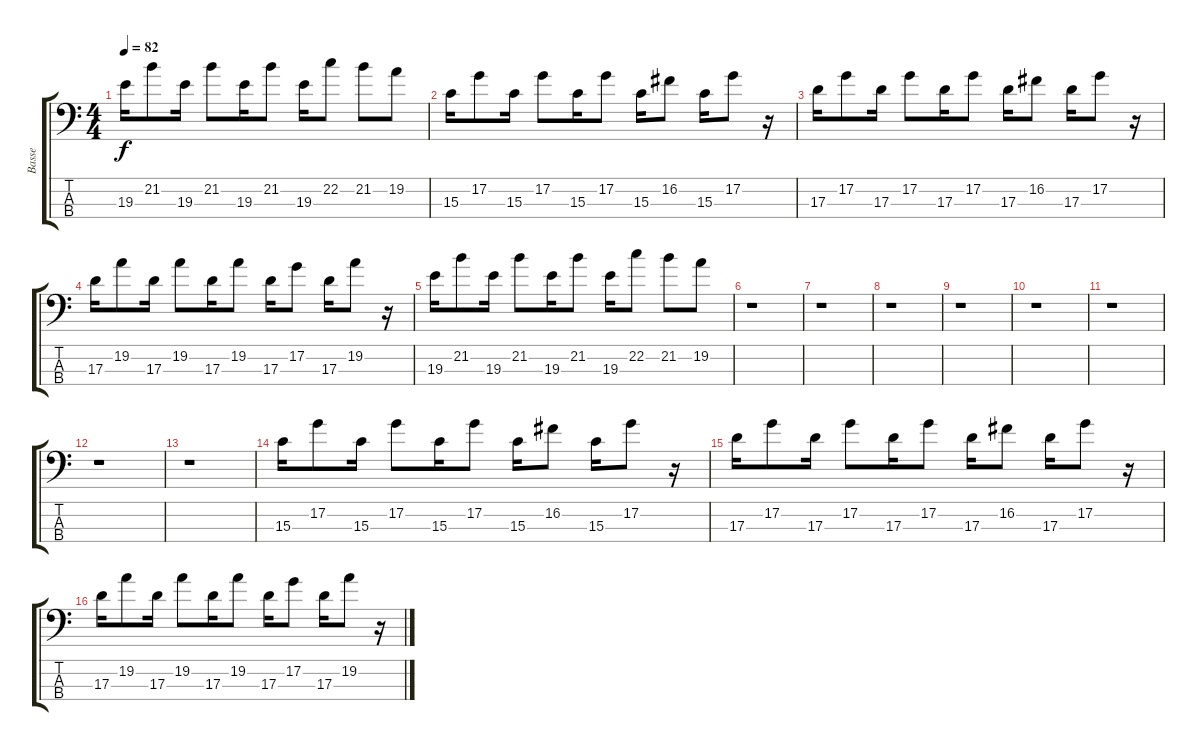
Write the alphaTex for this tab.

\track ("Basse" "Basse") {instrument electricbassfinger}
\staff {score tabs}
\tuning (G2 D2 A1 E1) {hide}
\ts (4 4)
\tempo 82
\clef f4
\ks c
19.3.16{dy f} 21.2.8 19.3.16 21.2.8 19.3.16 21.2.8 19.3.16 22.2.8 21.2.8 19.2.8 |
15.3.16 17.2.8 15.3.16 17.2.8 15.3.16 17.2.8 15.3.16 16.2.8 15.3.16 17.2.8 r.16 |
17.3.16 17.2.8 17.3.16 17.2.8 17.3.16 17.2.8 17.3.16 16.2.8 17.3.16 17.2.8 r.16 |
17.3.16 19.2.8 17.3.16 19.2.8 17.3.16 19.2.8 17.3.16 17.2.8 17.3.16 19.2.8 r.16 |
19.3.16 21.2.8 19.3.16 21.2.8 19.3.16 21.2.8 19.3.16 22.2.8 21.2.8 19.2.8 |
r.1 |
r.1 |
r.1 |
r.1 |
r.1 |
r.1 |
r.1 |
r.1 |
15.3.16 17.2.8 15.3.16 17.2.8 15.3.16 17.2.8 15.3.16 16.2.8 15.3.16 17.2.8 r.16 |
17.3.16 17.2.8 17.3.16 17.2.8 17.3.16 17.2.8 17.3.16 16.2.8 17.3.16 17.2.8 r.16 |
17.3.16 19.2.8 17.3.16 19.2.8 17.3.16 19.2.8 17.3.16 17.2.8 17.3.16 19.2.8 r.16
